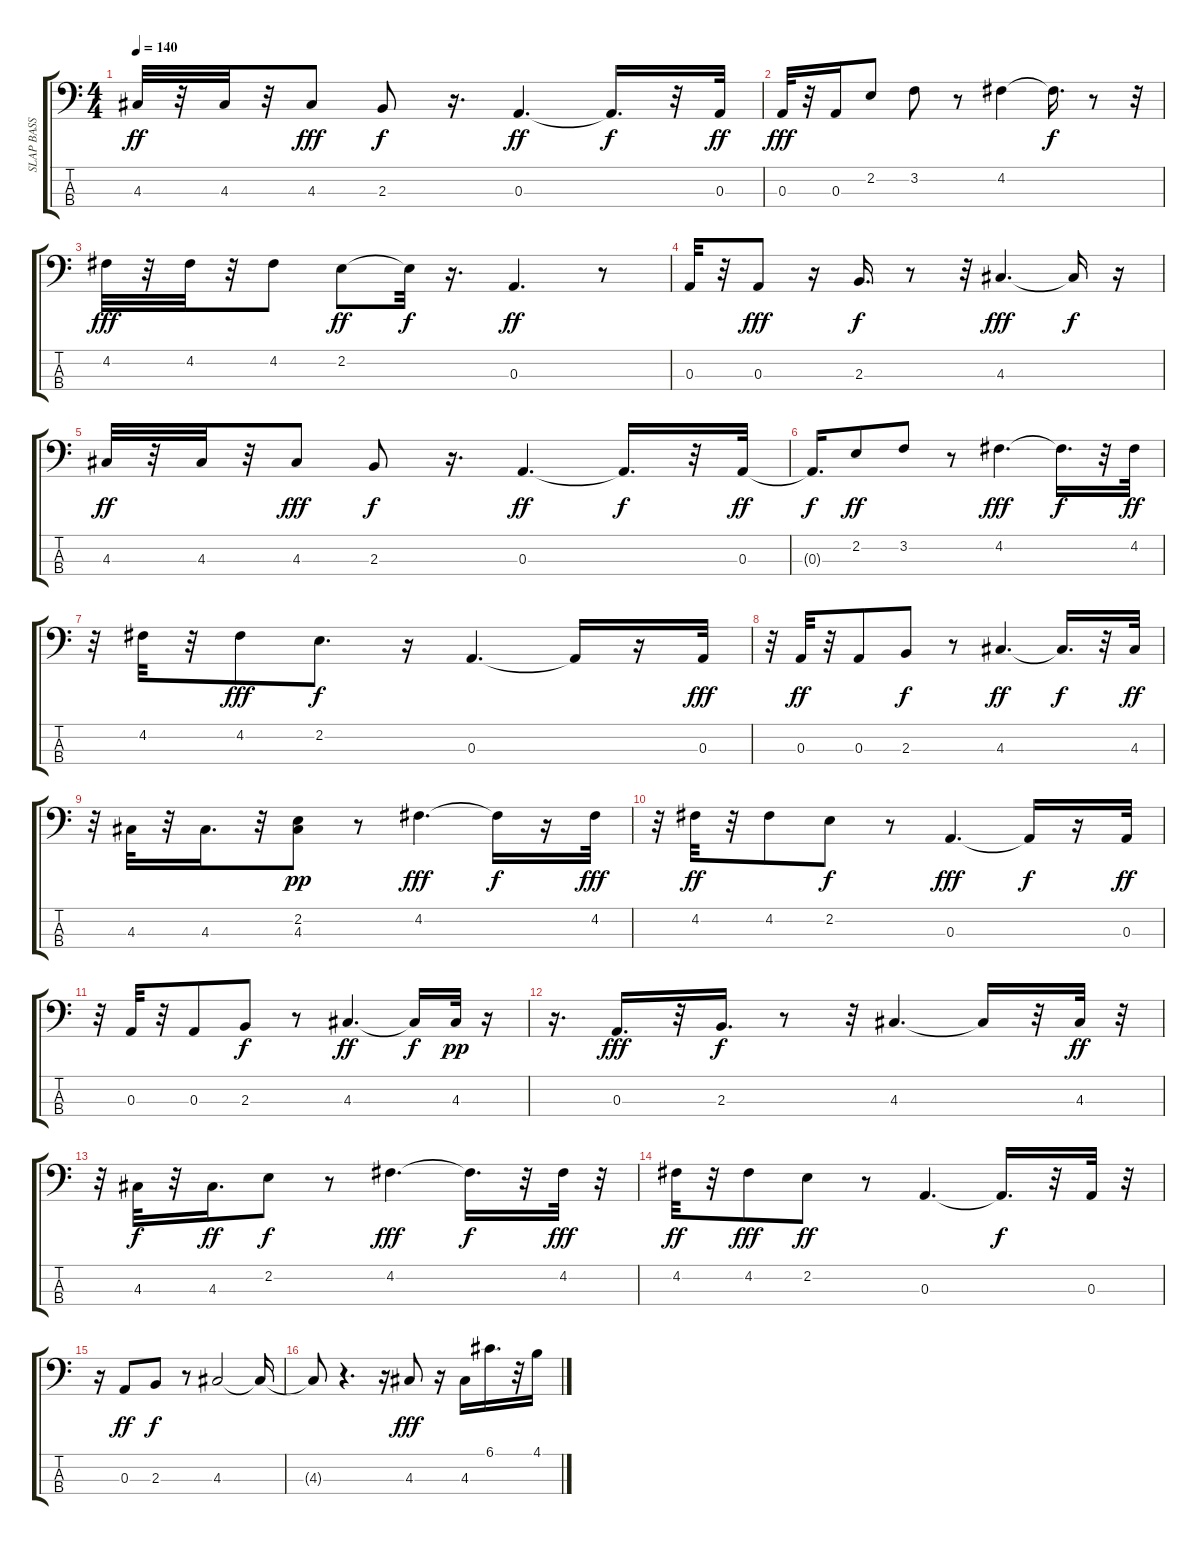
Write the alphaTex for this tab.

\track ("SLAP BASS 2" "SLAP BASS ") {instrument electricbassfinger}
\staff {score tabs}
\tuning (G2 D2 A1 E1) {hide}
\ts (4 4)
\tempo 140
\clef f4
\ks c
4.3.32{dy ff} r.32 4.3.32 r.32 4.3.8{dy fff} 2.3.8{dy f} r.16{d} 0.3.4{d dy ff} 0.3{t}.16{d dy f} r.32 0.3.32{dy ff} |
0.3.32{dy fff} r.32 0.3.16 2.2.8 3.2.8 r.8 4.2.4 4.2{t}.16{d dy f} r.8 r.32 |
4.2.32{dy fff} r.32 4.2.32 r.32 4.2.8 2.2.8{dy ff} 2.2{t}.32{dy f} r.16{d} 0.3.4{d dy ff} r.8 |
0.3.32 r.32 0.3.8{dy fff} r.16 2.3.16{d dy f} r.8 r.32 4.3.4{d dy fff} 4.3{t}.16{dy f} r.16 |
4.3.32{dy ff} r.32 4.3.32 r.32 4.3.8{dy fff} 2.3.8{dy f} r.16{d} 0.3.4{d dy ff} 0.3{t}.16{d dy f} r.32 0.3.32{dy ff} |
0.3{t}.16{d dy f} 2.2.8{dy ff} 3.2.8 r.8 4.2.4{d dy fff} 4.2{t}.16{d dy f} r.32 4.2.32{dy ff} |
r.32 4.2.32 r.32 4.2.8{dy fff} 2.2.8{d dy f} r.16 0.3.4{d} 0.3{t}.16 r.16 0.3.32{dy fff} |
r.32 0.3.32{dy ff} r.32 0.3.8 2.3.8{dy f} r.8 4.3.4{d dy ff} 4.3{t}.16{d dy f} r.32 4.3.32{dy ff} |
r.32 4.3.32 r.32 4.3.16{d} r.32 (2.2 4.3).8{dy pp} r.8 4.2.4{d dy fff} 4.2{t}.16{dy f} r.16 4.2.32{dy fff} |
r.32 4.2.32{dy ff} r.32 4.2.8 2.2.8{dy f} r.8 0.3.4{d dy fff} 0.3{t}.16{dy f} r.16 0.3.32{dy ff} |
r.32 0.3.32 r.32 0.3.8 2.3.8{dy f} r.8 4.3.4{d dy ff} 4.3{t}.16{dy f} 4.3.32{dy pp} r.16 |
r.16{d} 0.3.16{d dy fff} r.32 2.3.16{d dy f} r.8 r.32 4.3.4{d} 4.3{t}.16 r.32 4.3.32{dy ff} r.32 |
r.32 4.3.32{dy f} r.32 4.3.16{d dy ff} 2.2.8{dy f} r.8 4.2.4{d dy fff} 4.2{t}.16{d dy f} r.32 4.2.32{dy fff} r.32 |
4.2.32{dy ff} r.32 4.2.8{dy fff} 2.2.8{dy ff} r.8 0.3.4{d} 0.3{t}.16{d dy f} r.32 0.3.32 r.32 |
r.16 0.3.8{dy ff} 2.3.8{dy f} r.8 4.3.2 4.3{t}.16 |
4.3{t}.8 r.4{d} r.16 4.3.8{dy fff} r.16 4.3.16 6.1.16{d} r.32 4.1.16
